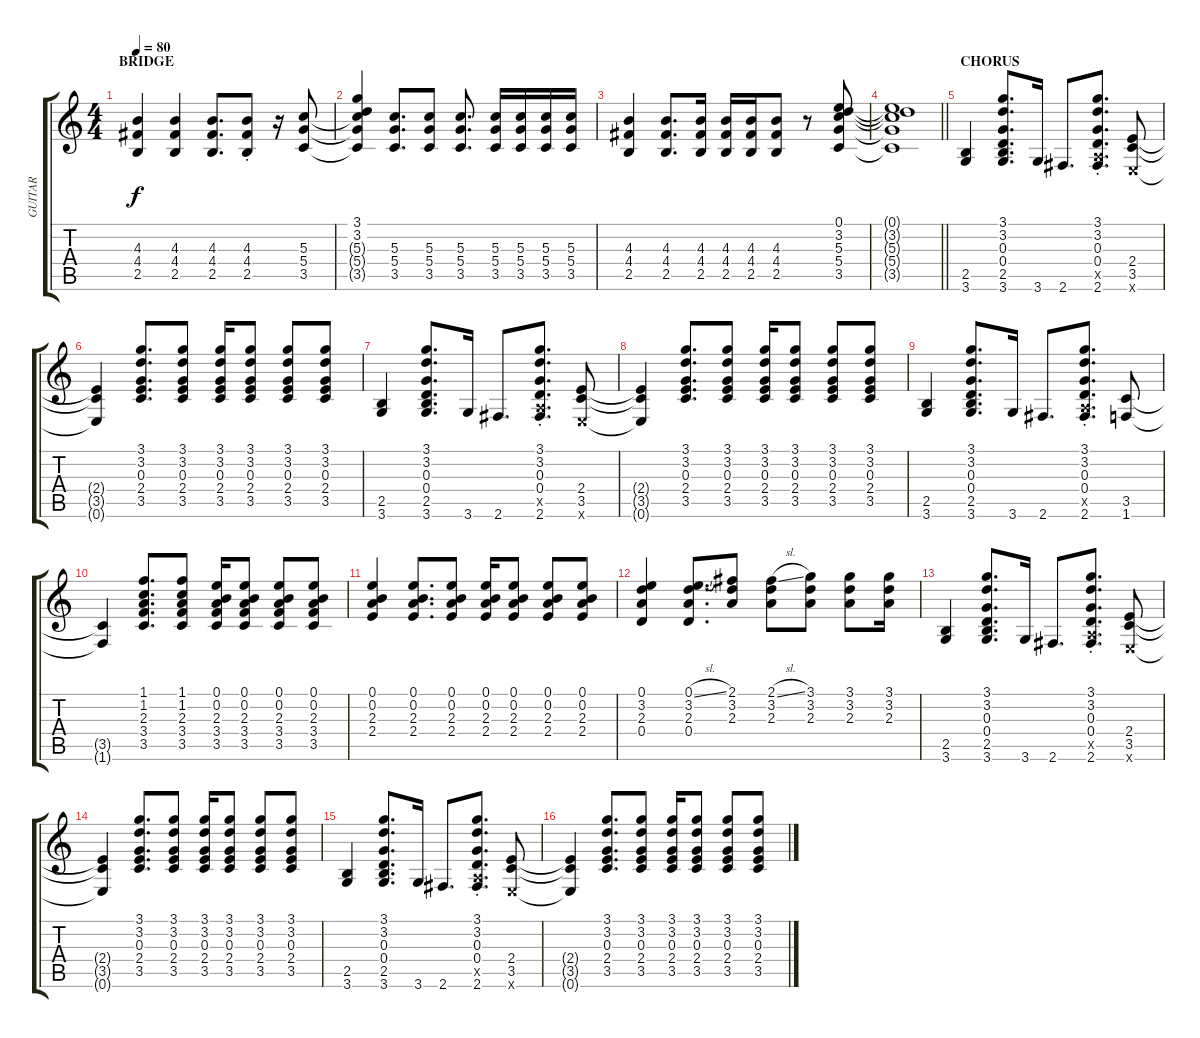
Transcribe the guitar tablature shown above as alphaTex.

\track ("GUITAR" "GUITAR") {instrument acousticguitarnylon}
\staff {score tabs}
\tuning (E4 B3 G3 D3 A2 E2) {hide}
\ts (4 4)
\section ("" "BRIDGE")
\tempo 80
\clef g2
\ks c
(4.3 4.4 2.5).4{dy f} (4.3 4.4 2.5).4 (4.3 4.4 2.5).8{d} (4.3{st} 4.4{st} 2.5{st}).8 r.16 (5.3 5.4 3.5).8 |
(3.1{t} 3.2{t} 5.3{t} 5.4{t} 3.5{t}).4 (5.3 5.4 3.5).8{d} (5.3 5.4 3.5).8 (5.3 5.4 3.5).8{d} (5.3 5.4 3.5).16 (5.3 5.4 3.5).16 (5.3 5.4 3.5).16 (5.3 5.4 3.5).16 |
(4.3 4.4 2.5).4 (4.3 4.4 2.5).8{d} (4.3 4.4 2.5).16 (4.3 4.4 2.5).16 (4.3 4.4 2.5).16 (4.3 4.4 2.5).8 r.8 (0.1 3.2 5.3 5.4 3.5).8 |
\barLineRight lightlight
(0.1{t} 3.2{t} 5.3{t} 5.4{t} 3.5{t}).1 |
\section ("" "CHORUS")
(2.5 3.6).4 (3.1 3.2 0.3 0.4 2.5 3.6).8{d} 3.6.16 2.6.8{d} (3.1{st} 3.2{st} 0.3{st} 0.4{st} 0.5{x} 2.6{st}).8{d} (2.4 3.5 0.6{x}).8 |
(2.4{t} 3.5{t} 0.6{t}).4 (3.1 3.2 0.3 2.4 3.5).8{d} (3.1 3.2 0.3 2.4 3.5).8 (3.1 3.2 0.3 2.4 3.5).16 (3.1 3.2 0.3 2.4 3.5).8 (3.1 3.2 0.3 2.4 3.5).8 (3.1 3.2 0.3 2.4 3.5).8 |
(2.5 3.6).4 (3.1 3.2 0.3 0.4 2.5 3.6).8{d} 3.6.16 2.6.8{d} (3.1{st} 3.2{st} 0.3{st} 0.4{st} 0.5{x} 2.6{st}).8{d} (2.4 3.5 0.6{x}).8 |
(2.4{t} 3.5{t} 0.6{t}).4 (3.1 3.2 0.3 2.4 3.5).8{d} (3.1 3.2 0.3 2.4 3.5).8 (3.1 3.2 0.3 2.4 3.5).16 (3.1 3.2 0.3 2.4 3.5).8 (3.1 3.2 0.3 2.4 3.5).8 (3.1 3.2 0.3 2.4 3.5).8 |
(2.5 3.6).4 (3.1 3.2 0.3 0.4 2.5 3.6).8{d} 3.6.16 2.6.8{d} (3.1{st} 3.2{st} 0.3{st} 0.4{st} 0.5{x} 2.6{st}).8{d} (3.5 1.6).8 |
(3.5{t} 1.6{t}).4 (1.1 1.2 2.3 3.4 3.5).8{d} (1.1 1.2 2.3 3.4 3.5).8 (0.1 0.2 2.3 3.4 3.5).16 (0.1 0.2 2.3 3.4 3.5).8 (0.1 0.2 2.3 3.4 3.5).8 (0.1 0.2 2.3 3.4 3.5).8 |
(0.1 0.2 2.3 2.4).4 (0.1 0.2 2.3 2.4).8{d} (0.1 0.2 2.3 2.4).8 (0.1 0.2 2.3 2.4).16 (0.1 0.2 2.3 2.4).8 (0.1 0.2 2.3 2.4).8 (0.1 0.2 2.3 2.4).8 |
(0.1 3.2 2.3 0.4).4 (0.1{sl} 3.2 2.3 0.4).8{d} (2.1 3.2 2.3).8 (2.1{sl} 3.2 2.3).8 (3.1 3.2 2.3).8 (3.1 3.2 2.3).8 (3.1 3.2 2.3).16 |
(2.5 3.6).4 (3.1 3.2 0.3 0.4 2.5 3.6).8{d} 3.6.16 2.6.8{d} (3.1{st} 3.2{st} 0.3{st} 0.4{st} 0.5{x} 2.6{st}).8{d} (2.4 3.5 0.6{x}).8 |
(2.4{t} 3.5{t} 0.6{t}).4 (3.1 3.2 0.3 2.4 3.5).8{d} (3.1 3.2 0.3 2.4 3.5).8 (3.1 3.2 0.3 2.4 3.5).16 (3.1 3.2 0.3 2.4 3.5).8 (3.1 3.2 0.3 2.4 3.5).8 (3.1 3.2 0.3 2.4 3.5).8 |
(2.5 3.6).4 (3.1 3.2 0.3 0.4 2.5 3.6).8{d} 3.6.16 2.6.8{d} (3.1{st} 3.2{st} 0.3{st} 0.4{st} 0.5{x} 2.6{st}).8{d} (2.4 3.5 0.6{x}).8 |
(2.4{t} 3.5{t} 0.6{t}).4 (3.1 3.2 0.3 2.4 3.5).8{d} (3.1 3.2 0.3 2.4 3.5).8 (3.1 3.2 0.3 2.4 3.5).16 (3.1 3.2 0.3 2.4 3.5).8 (3.1 3.2 0.3 2.4 3.5).8 (3.1 3.2 0.3 2.4 3.5).8
